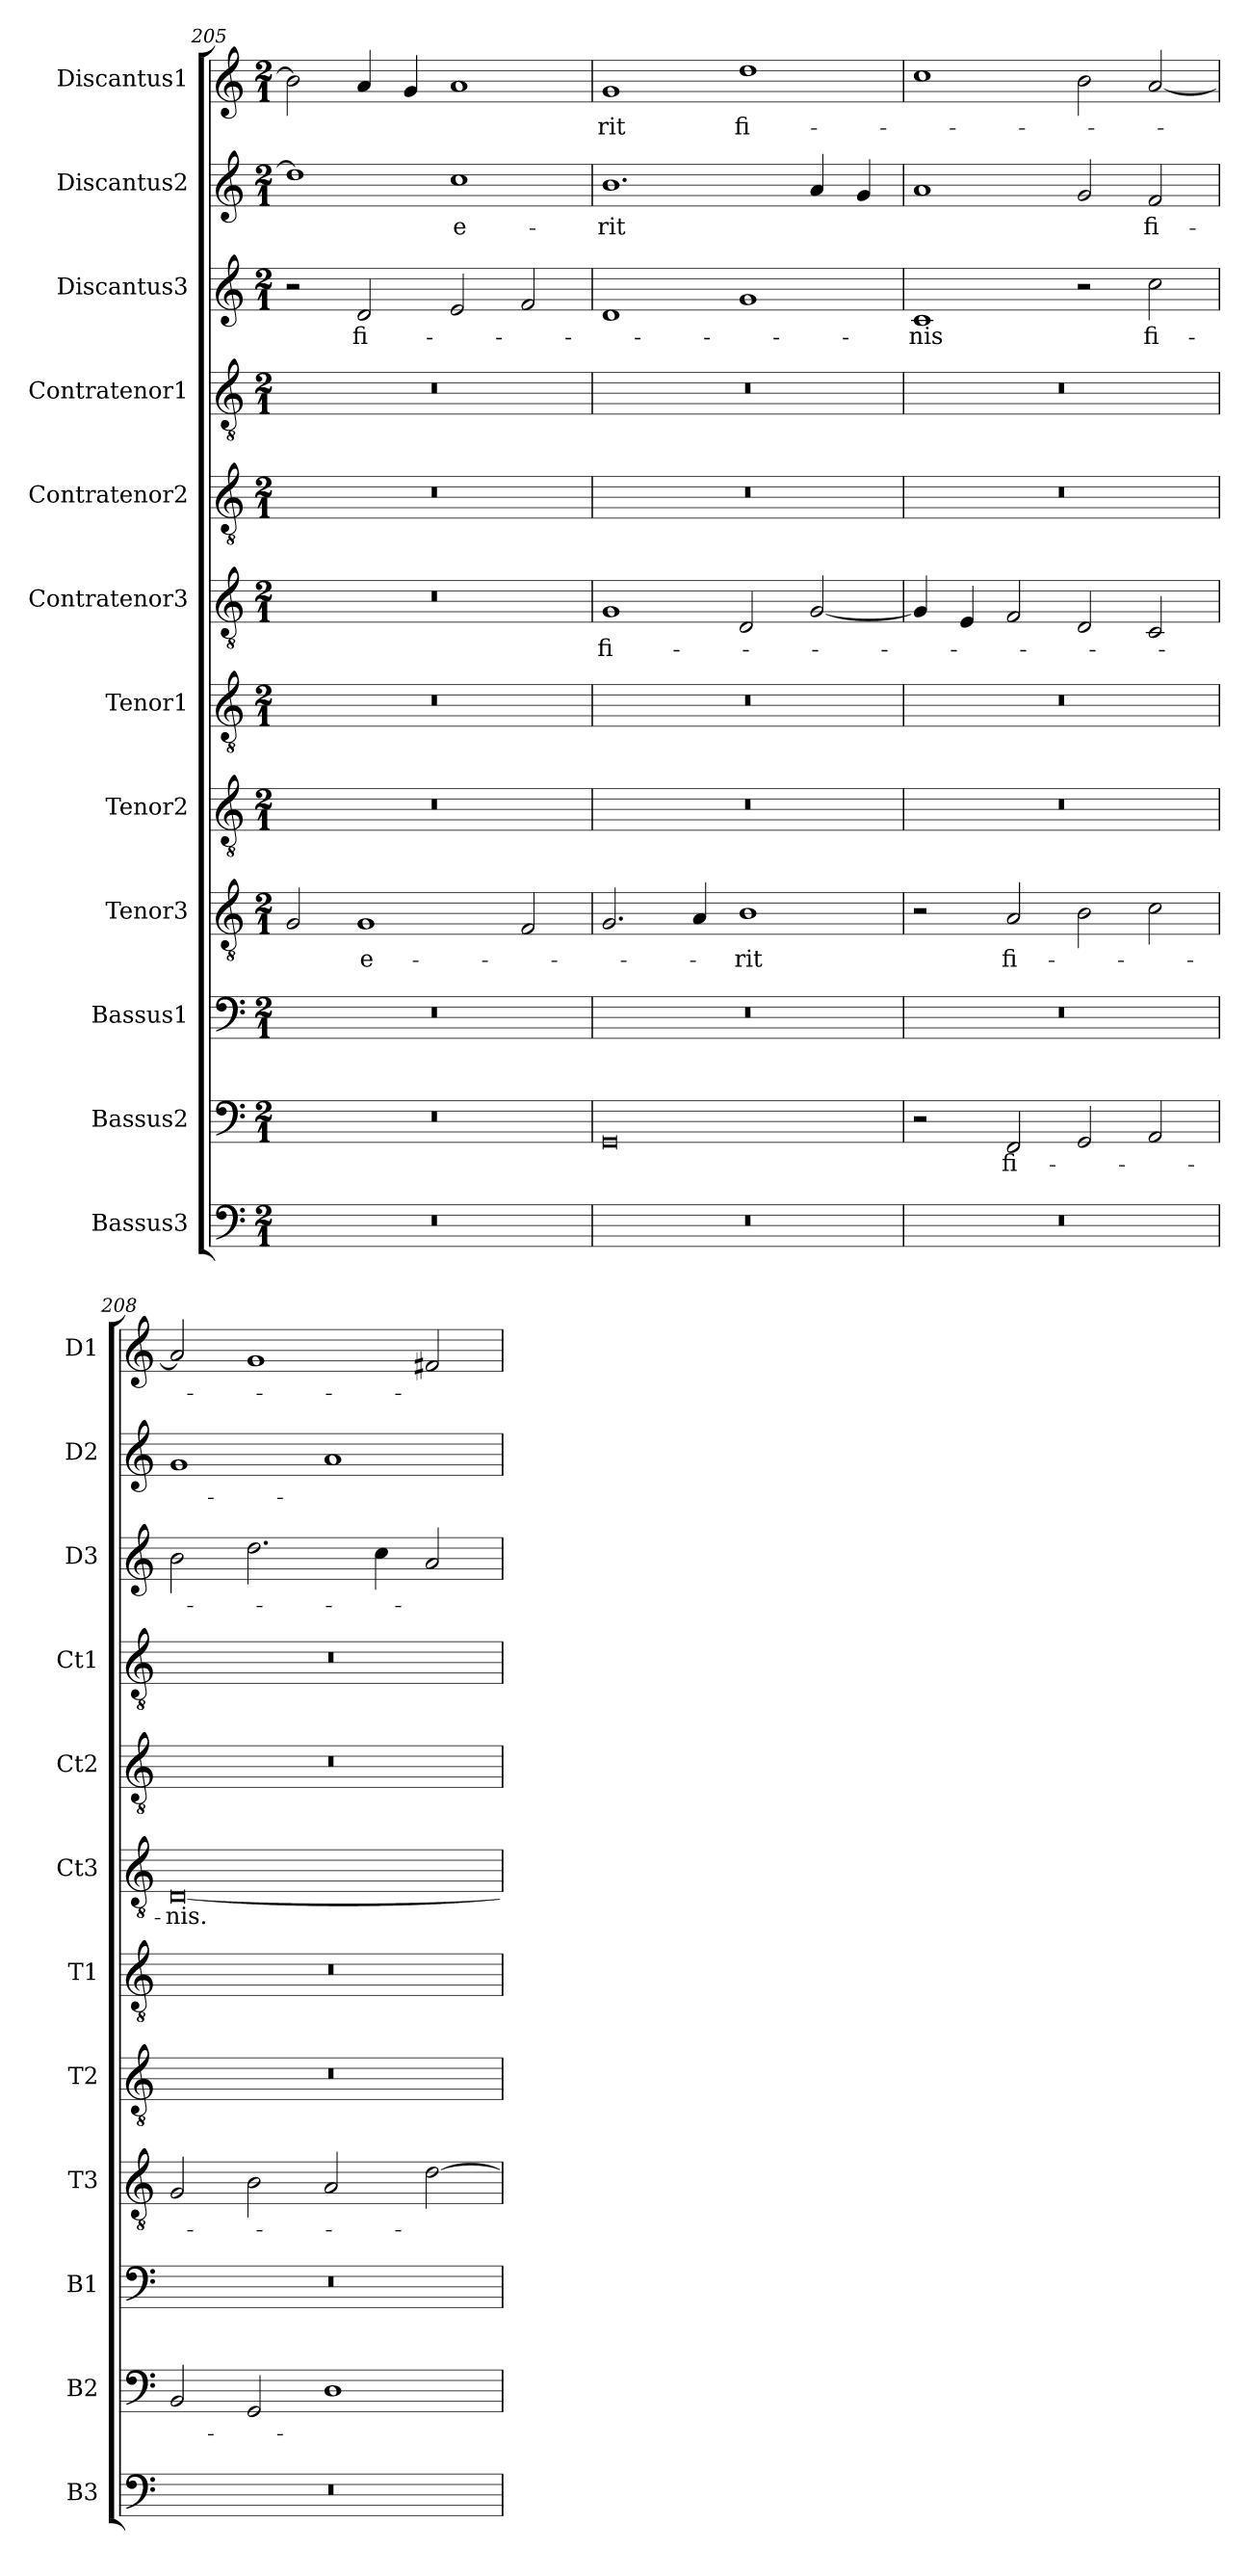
**kern	**kern	**text	**kern	**kern	**text	**kern	**kern	**kern	**text	**kern	**kern	**kern	**text	**kern	**text	**kern	**text
*part12	*part11	*part11	*part10	*part9	*part9	*part8	*part7	*part6	*part6	*part5	*part4	*part3	*part3	*part2	*part2	*part1	*part1
*staff12	*staff11	*staff11	*staff10	*staff9	*staff9	*staff8	*staff7	*staff6	*staff6	*staff5	*staff4	*staff3	*staff3	*staff2	*staff2	*staff1	*staff1
*I"Bassus3	*I"Bassus2	*	*I"Bassus1	*I"Tenor3	*	*I"Tenor2	*I"Tenor1	*I"Contratenor3	*	*I"Contratenor2	*I"Contratenor1	*I"Discantus3	*	*I"Discantus2	*	*I"Discantus1	*
*I'B3	*I'B2	*	*I'B1	*I'T3	*	*I'T2	*I'T1	*I'Ct3	*	*I'Ct2	*I'Ct1	*I'D3	*	*I'D2	*	*I'D1	*
*clefF4	*clefF4	*	*clefF4	*clefGv2	*	*clefGv2	*clefGv2	*clefGv2	*	*clefGv2	*clefGv2	*clefG2	*	*clefG2	*	*clefG2	*
*k[]	*k[]	*	*k[]	*k[]	*	*k[]	*k[]	*k[]	*	*k[]	*k[]	*k[]	*	*k[]	*	*k[]	*
*M2/1	*M2/1	*	*M2/1	*M2/1	*	*M2/1	*M2/1	*M2/1	*	*M2/1	*M2/1	*M2/1	*	*M2/1	*	*M2/1	*
=205	=205	=205	=205	=205	=205	=205	=205	=205	=205	=205	=205	=205	=205	=205	=205	=205	=205
0r	0r	.	0r	2G/	.	0r	0r	0r	.	0r	0r	2r	.	1dd\]	.	2b\]	.
.	.	.	.	1G/	e-	.	.	.	.	.	.	2d/	fi-	.	.	4a/	.
.	.	.	.	.	.	.	.	.	.	.	.	.	.	.	.	4g/	.
.	.	.	.	.	.	.	.	.	.	.	.	2e/	.	1cc\	e-	1a/	.
.	.	.	.	2F/	.	.	.	.	.	.	.	2f/	.	.	.	.	.
=206	=206	=206	=206	=206	=206	=206	=206	=206	=206	=206	=206	=206	=206	=206	=206	=206	=206
0r	0GG/	.	0r	2.G/	.	0r	0r	1G/	fi-	0r	0r	1d/	.	1.b\	-rit	1g/	-rit
.	.	.	.	4A/	.	.	.	.	.	.	.	.	.	.	.	.	.
.	.	.	.	1B\	-rit	.	.	2D/	.	.	.	1g/	.	.	.	1dd\	fi-
.	.	.	.	.	.	.	.	[2G/	.	.	.	.	.	4a/	.	.	.
.	.	.	.	.	.	.	.	.	.	.	.	.	.	4g/	.	.	.
=207	=207	=207	=207	=207	=207	=207	=207	=207	=207	=207	=207	=207	=207	=207	=207	=207	=207
0r	2r	.	0r	2r	.	0r	0r	4G/]	.	0r	0r	1c/	-nis	1a/	.	1cc\	.
.	.	.	.	.	.	.	.	4E/	.	.	.	.	.	.	.	.	.
.	2FF/	fi-	.	2A/	fi-	.	.	2F/	.	.	.	.	.	.	.	.	.
.	2GG/	.	.	2B\	.	.	.	2D/	.	.	.	2r	.	2g/	.	2b\	.
.	2AA/	.	.	2c\	.	.	.	2C/	.	.	.	2cc\	fi-	2f/	fi-	[2a/	.
=208	=208	=208	=208	=208	=208	=208	=208	=208	=208	=208	=208	=208	=208	=208	=208	=208	=208
0r	2BB/	.	0r	2G/	.	0r	0r	[0D/	-nis.	0r	0r	2b\	.	1g/	.	2a/]	.
.	2GG/	.	.	2B\	.	.	.	.	.	.	.	2.dd\	.	.	.	1g/	.
.	1D\	.	.	2A/	.	.	.	.	.	.	.	.	.	1a/	.	.	.
.	.	.	.	.	.	.	.	.	.	.	.	4cc\	.	.	.	.	.
.	.	.	.	[2d\	.	.	.	.	.	.	.	2a/	.	.	.	2f#X/	.
=	=	=	=	=	=	=	=	=	=	=	=	=	=	=	=	=	=
*-	*-	*-	*-	*-	*-	*-	*-	*-	*-	*-	*-	*-	*-	*-	*-	*-	*-
